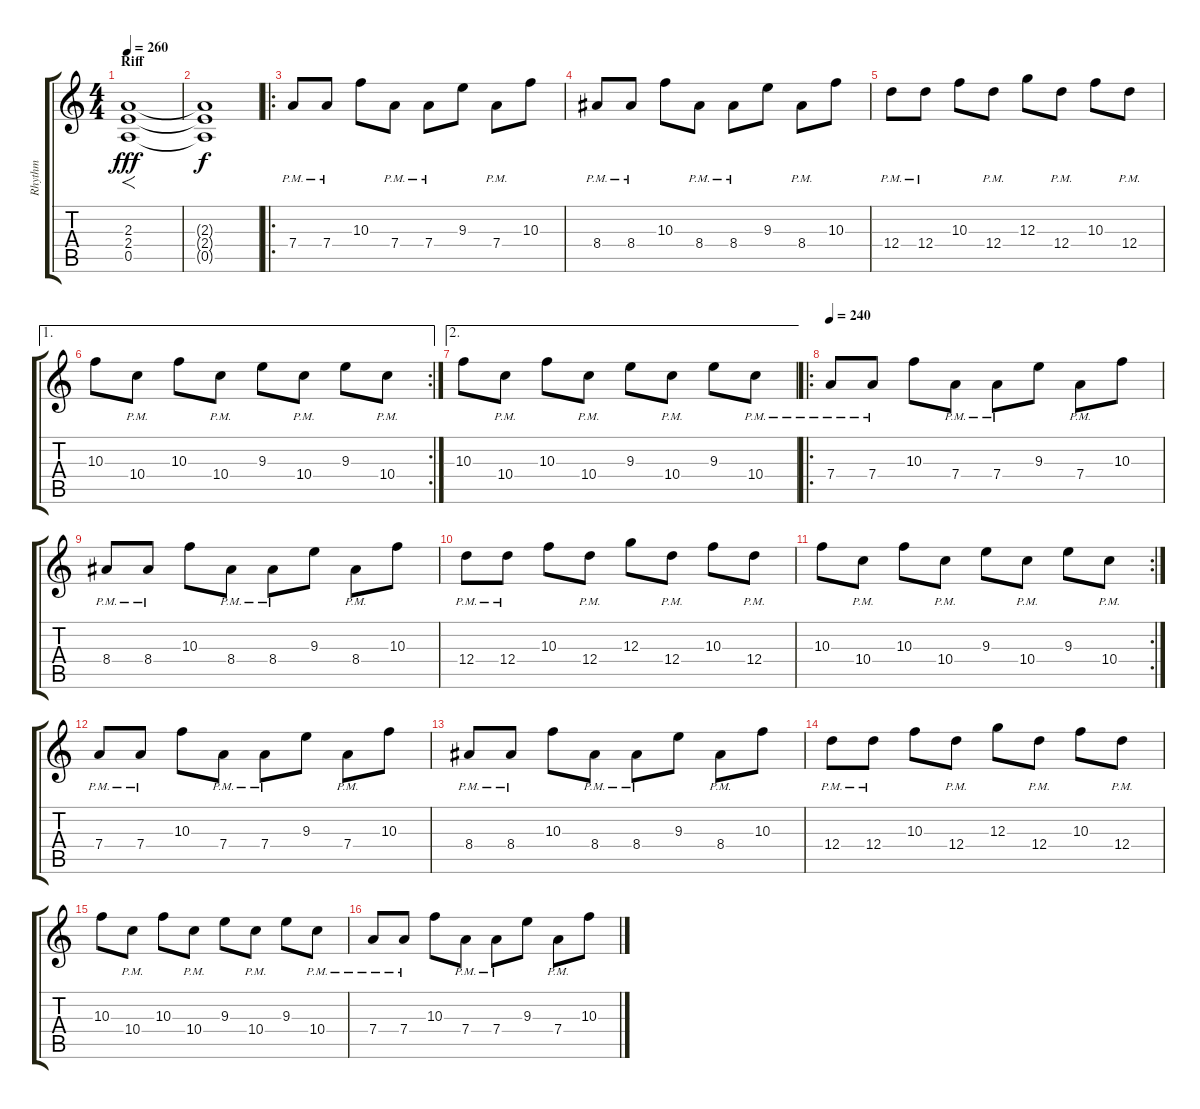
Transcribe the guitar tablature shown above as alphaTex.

\track ("Rhythm" "Rhythm") {instrument distortionguitar}
\staff {score tabs}
\tuning (E4 B3 G3 D3 A2 E2) {hide}
\ts (4 4)
\section ("" "Riff")
\tempo 260
\clef g2
\ks c
(2.3 2.4 0.5).1{f dy fff instrument distortionguitar} |
(2.3{t} 2.4{t} 0.5{t}).1{dy f} |
\ro
7.4{pm}.8 7.4{pm}.8 10.3.8 7.4{pm}.8 7.4{pm}.8 9.3.8 7.4{pm}.8 10.3.8 |
8.4{pm}.8 8.4{pm}.8 10.3.8 8.4{pm}.8 8.4{pm}.8 9.3.8 8.4{pm}.8 10.3.8 |
12.4{pm}.8 12.4{pm}.8 10.3.8 12.4{pm}.8 12.3.8 12.4{pm}.8 10.3.8 12.4{pm}.8 |
\ae 1
\rc 2
10.3.8 10.4{pm}.8 10.3.8 10.4{pm}.8 9.3.8 10.4{pm}.8 9.3.8 10.4{pm}.8 |
\ae 2
10.3.8 10.4{pm}.8 10.3.8 10.4{pm}.8 9.3.8 10.4{pm}.8 9.3.8 10.4{pm}.8 |
\ro
\tempo 240
7.4{pm}.8 7.4{pm}.8 10.3.8 7.4{pm}.8 7.4{pm}.8 9.3.8 7.4{pm}.8 10.3.8 |
8.4{pm}.8 8.4{pm}.8 10.3.8 8.4{pm}.8 8.4{pm}.8 9.3.8 8.4{pm}.8 10.3.8 |
12.4{pm}.8 12.4{pm}.8 10.3.8 12.4{pm}.8 12.3.8 12.4{pm}.8 10.3.8 12.4{pm}.8 |
\rc 2
10.3.8 10.4{pm}.8 10.3.8 10.4{pm}.8 9.3.8 10.4{pm}.8 9.3.8 10.4{pm}.8 |
7.4{pm}.8 7.4{pm}.8 10.3.8 7.4{pm}.8 7.4{pm}.8 9.3.8 7.4{pm}.8 10.3.8 |
8.4{pm}.8 8.4{pm}.8 10.3.8 8.4{pm}.8 8.4{pm}.8 9.3.8 8.4{pm}.8 10.3.8 |
12.4{pm}.8 12.4{pm}.8 10.3.8 12.4{pm}.8 12.3.8 12.4{pm}.8 10.3.8 12.4{pm}.8 |
10.3.8 10.4{pm}.8 10.3.8 10.4{pm}.8 9.3.8 10.4{pm}.8 9.3.8 10.4{pm}.8 |
7.4{pm}.8 7.4{pm}.8 10.3.8 7.4{pm}.8 7.4{pm}.8 9.3.8 7.4{pm}.8 10.3.8
